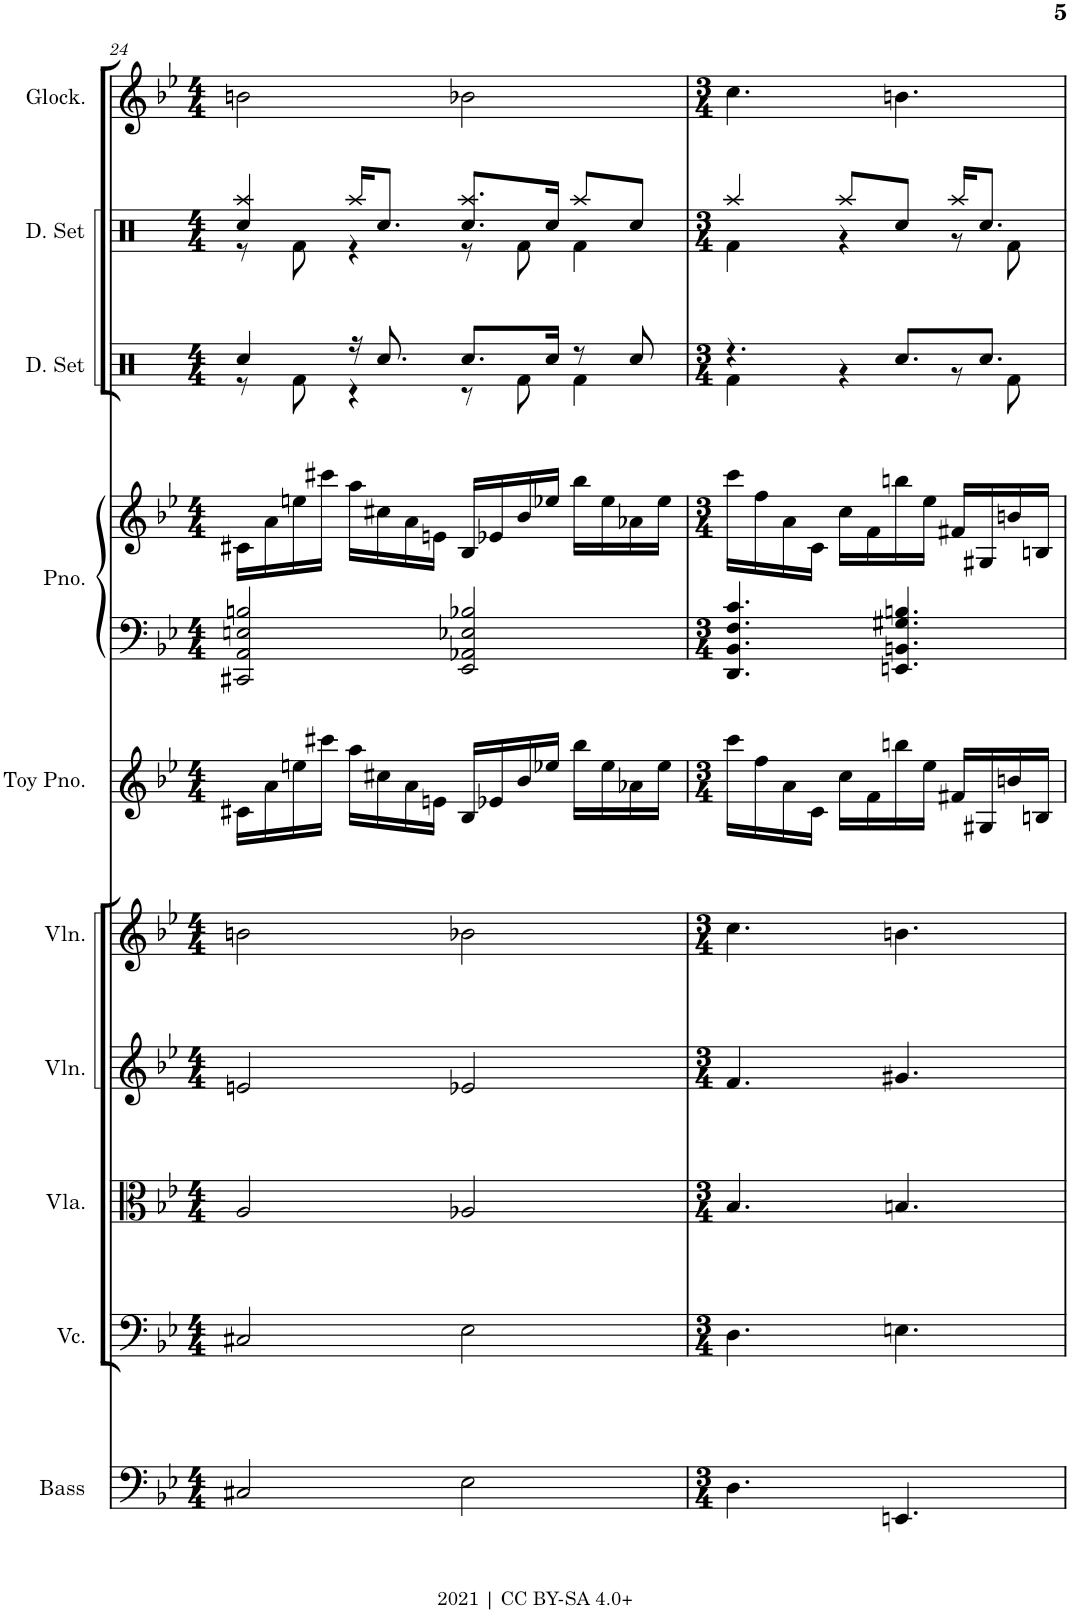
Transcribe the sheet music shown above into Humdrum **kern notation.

**kern	**kern	**kern	**kern	**kern	**kern	**kern	**kern	**kern
*part8	*part7	*part6	*part5	*part4	*part3	*part2	*part2	*part1
*staff9	*staff8	*staff7	*staff6	*staff5	*staff4	*staff3	*staff2	*staff1
*I"Acoustic Bass	*I"Violoncello	*I"Viola	*I"Violin	*I"Violin	*I"Toy Piano	*I"Piano	*	*I"Glockenspiel
*I'Bass	*I'Vc.	*I'Vla.	*I'Vln.	*I'Vln.	*I'Toy Pno.	*I'Pno.	*	*I'Glock.
!!LO:PB:g=z
*clefF4	*clefF4	*clefC3	*clefG2	*clefG2	*clefG2	*clefF4	*clefG2	*clefG2
*Trd7c12	*	*	*	*	*	*	*	*Trd-14c-24
*k[b-e-]	*k[b-e-]	*k[b-e-]	*k[b-e-]	*k[b-e-]	*k[b-e-]	*k[b-e-]	*k[b-e-]	*k[b-e-]
*M4/4	*M4/4	*M4/4	*M4/4	*M4/4	*M4/4	*M4/4	*M4/4	*M4/4
=24	=24	=24	=24	=24	=24	=24	=24	=24
2C#X/	2C#X/	2A/	2en/	2bn\	16c#X\LL	2CC#X/ 2AA/ 2En/ 2Bn/	16c#X\LL	2bn\
.	.	.	.	.	16a\	.	16a\	.
.	.	.	.	.	16een\	.	16een\	.
.	.	.	.	.	16ccc#X\JJ	.	16ccc#X\JJ	.
.	.	.	.	.	16aa\LL	.	16aa\LL	.
.	.	.	.	.	16cc#X\	.	16cc#X\	.
.	.	.	.	.	16a\	.	16a\	.
.	.	.	.	.	16en\JJ	.	16en\JJ	.
2E-\	2E-\	2A-X/	2e-X/	2b-X\	16B-/LL	2EE-/ 2AA-X/ 2E-X/ 2B-X/	16B-/LL	2b-X\
.	.	.	.	.	16e-X/	.	16e-X/	.
.	.	.	.	.	16b-/	.	16b-/	.
.	.	.	.	.	16ee-X/JJ	.	16ee-X/JJ	.
.	.	.	.	.	16bb-\LL	.	16bb-\LL	.
.	.	.	.	.	16ee-\	.	16ee-\	.
.	.	.	.	.	16a-X\	.	16a-X\	.
.	.	.	.	.	16ee-\JJ	.	16ee-\JJ	.
=25	=25	=25	=25	=25	=25	=25	=25	=25
*M3/4	*M3/4	*M3/4	*M3/4	*M3/4	*M3/4	*M3/4	*M3/4	*M3/4
4.D\	4.D\	4.B-/	4.f/	4.cc\	16ccc\LL	4.DD/ 4.BB-/ 4.F/ 4.c/	16ccc\LL	4.cc\
.	.	.	.	.	16ff\	.	16ff\	.
.	.	.	.	.	16a\	.	16a\	.
.	.	.	.	.	16c\JJ	.	16c\JJ	.
.	.	.	.	.	16cc\LL	.	16cc\LL	.
.	.	.	.	.	16f\	.	16f\	.
4.EEn/	4.En\	4.Bn/	4.g#X/	4.bn\	16bbn\	4.EEn/ 4.BBn/ 4.G#X/ 4.Bn/	16bbn\	4.bn\
.	.	.	.	.	16ee-\JJ	.	16ee-\JJ	.
.	.	.	.	.	16f#X/LL	.	16f#X/LL	.
.	.	.	.	.	16G#X/	.	16G#X/	.
.	.	.	.	.	16bn/	.	16bn/	.
.	.	.	.	.	16Bn/JJ	.	16Bn/JJ	.
=	=	=	=	=	=	=	=	=
*-	*-	*-	*-	*-	*-	*-	*-	*-
